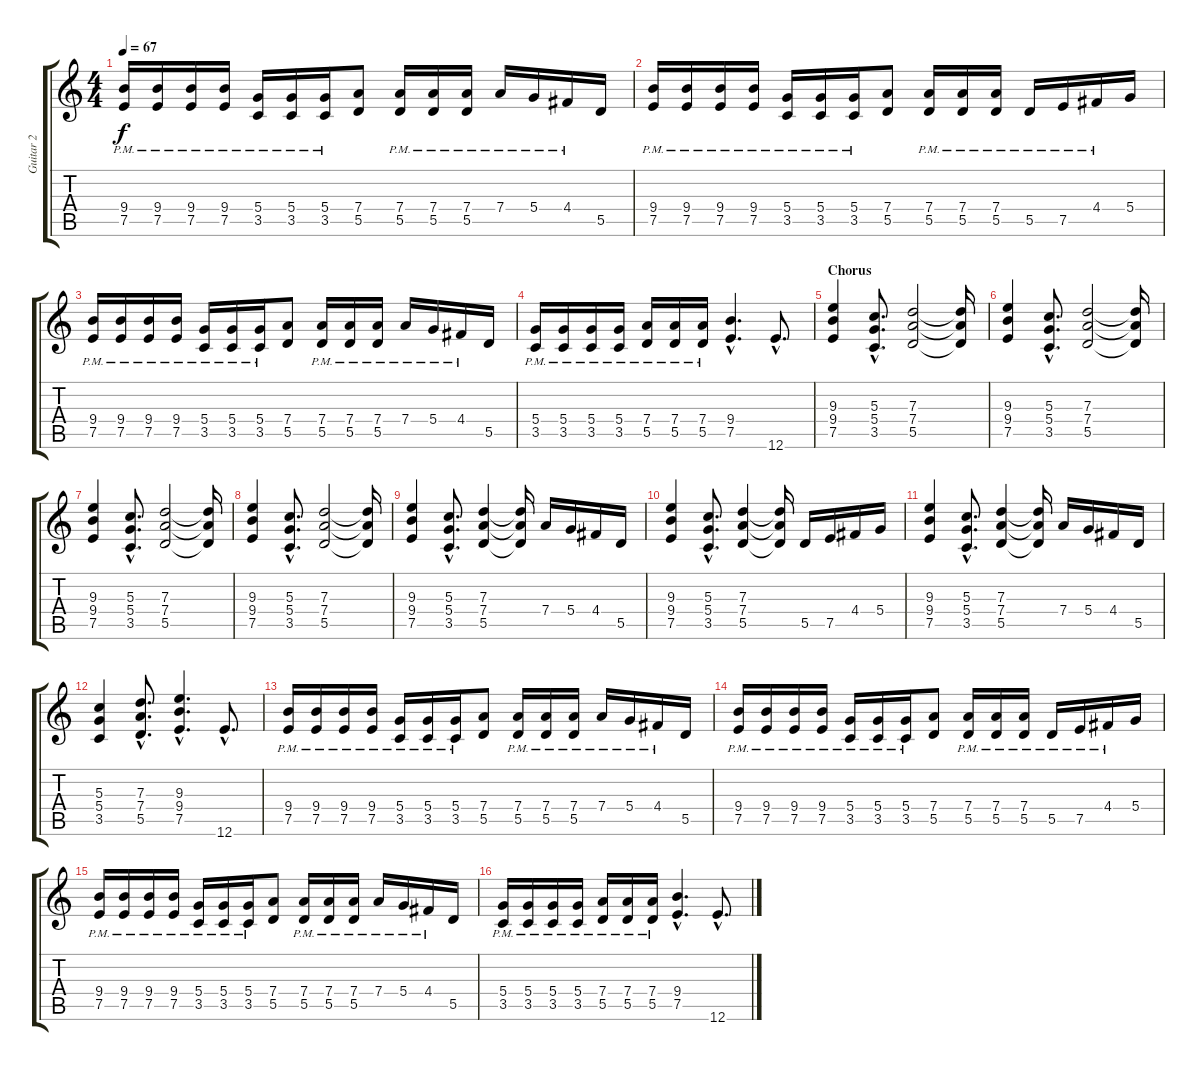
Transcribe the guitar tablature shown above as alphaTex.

\track ("Guitar 2" "Guitar 2") {instrument overdrivenguitar}
\staff {score tabs}
\tuning (E4 B3 G3 D3 A2 E2) {hide}
\ts (4 4)
\tempo 67
\clef g2
\ks c
(9.4{pm} 7.5{pm}).16{dy f} (9.4{pm} 7.5{pm}).16 (9.4{pm} 7.5{pm}).16 (9.4{pm} 7.5{pm}).16 (5.4{pm} 3.5{pm}).16 (5.4{pm} 3.5{pm}).16 (5.4{pm} 3.5{pm}).16 (7.4 5.5).8 (7.4 5.5{pm}).16 (7.4 5.5{pm}).16 (7.4 5.5{pm}).16 7.4{pm}.16 5.4{pm}.16 4.4{pm}.16 5.5.16 |
(9.4{pm} 7.5{pm}).16 (9.4{pm} 7.5{pm}).16 (9.4{pm} 7.5{pm}).16 (9.4{pm} 7.5{pm}).16 (5.4{pm} 3.5{pm}).16 (5.4{pm} 3.5{pm}).16 (5.4{pm} 3.5{pm}).16 (7.4 5.5).8 (7.4 5.5{pm}).16 (7.4 5.5{pm}).16 (7.4 5.5{pm}).16 5.5{pm}.16 7.5{pm}.16 4.4{pm}.16 5.4.16 |
(9.4{pm} 7.5{pm}).16 (9.4{pm} 7.5{pm}).16 (9.4{pm} 7.5{pm}).16 (9.4{pm} 7.5{pm}).16 (5.4{pm} 3.5{pm}).16 (5.4{pm} 3.5{pm}).16 (5.4{pm} 3.5{pm}).16 (7.4 5.5).8 (7.4 5.5{pm}).16 (7.4 5.5{pm}).16 (7.4 5.5{pm}).16 7.4{pm}.16 5.4{pm}.16 4.4{pm}.16 5.5.16 |
(5.4{pm} 3.5{pm}).16 (5.4{pm} 3.5{pm}).16 (5.4{pm} 3.5{pm}).16 (5.4{pm} 3.5{pm}).16 (7.4{pm} 5.5{pm}).16 (7.4{pm} 5.5{pm}).16 (7.4{pm} 5.5{pm}).16 (9.4{hac} 7.5{hac}).4{d} 12.6{hac}.8{d} |
\section ("" "Chorus")
(9.3 9.4 7.5).4 (5.3{hac} 5.4{hac} 3.5{hac}).8{d} (7.3 7.4 5.5).2 (7.3{t} 7.4{t} 5.5{t}).16 |
(9.3 9.4 7.5).4 (5.3{hac} 5.4{hac} 3.5{hac}).8{d} (7.3 7.4 5.5).2 (7.3{t} 7.4{t} 5.5{t}).16 |
(9.3 9.4 7.5).4 (5.3{hac} 5.4{hac} 3.5{hac}).8{d} (7.3 7.4 5.5).2 (7.3{t} 7.4{t} 5.5{t}).16 |
(9.3 9.4 7.5).4 (5.3{hac} 5.4{hac} 3.5{hac}).8{d} (7.3 7.4 5.5).2 (7.3{t} 7.4{t} 5.5{t}).16 |
(9.3 9.4 7.5).4 (5.3{hac} 5.4{hac} 3.5{hac}).8{d} (7.3 7.4 5.5).4 (7.3{t} 7.4{t} 5.5{t}).16 7.4.16 5.4.16 4.4.16 5.5.16 |
(9.3 9.4 7.5).4 (5.3{hac} 5.4{hac} 3.5{hac}).8{d} (7.3 7.4 5.5).4 (7.3{t} 7.4{t} 5.5{t}).16 5.5.16 7.5.16 4.4.16 5.4.16 |
(9.3 9.4 7.5).4 (5.3{hac} 5.4{hac} 3.5{hac}).8{d} (7.3 7.4 5.5).4 (7.3{t} 7.4{t} 5.5{t}).16 7.4.16 5.4.16 4.4.16 5.5.16 |
(5.3 5.4 3.5).4 (7.3{hac} 7.4{hac} 5.5{hac}).8{d} (9.3{hac} 9.4{hac} 7.5{hac}).4{d} 12.6{hac}.8{d} |
(9.4{pm} 7.5{pm}).16 (9.4{pm} 7.5{pm}).16 (9.4{pm} 7.5{pm}).16 (9.4{pm} 7.5{pm}).16 (5.4{pm} 3.5{pm}).16 (5.4{pm} 3.5{pm}).16 (5.4{pm} 3.5{pm}).16 (7.4 5.5).8 (7.4 5.5{pm}).16 (7.4 5.5{pm}).16 (7.4 5.5{pm}).16 7.4{pm}.16 5.4{pm}.16 4.4{pm}.16 5.5.16 |
(9.4{pm} 7.5{pm}).16 (9.4{pm} 7.5{pm}).16 (9.4{pm} 7.5{pm}).16 (9.4{pm} 7.5{pm}).16 (5.4{pm} 3.5{pm}).16 (5.4{pm} 3.5{pm}).16 (5.4{pm} 3.5{pm}).16 (7.4 5.5).8 (7.4 5.5{pm}).16 (7.4 5.5{pm}).16 (7.4 5.5{pm}).16 5.5{pm}.16 7.5{pm}.16 4.4{pm}.16 5.4.16 |
(9.4{pm} 7.5{pm}).16 (9.4{pm} 7.5{pm}).16 (9.4{pm} 7.5{pm}).16 (9.4{pm} 7.5{pm}).16 (5.4{pm} 3.5{pm}).16 (5.4{pm} 3.5{pm}).16 (5.4{pm} 3.5{pm}).16 (7.4 5.5).8 (7.4 5.5{pm}).16 (7.4 5.5{pm}).16 (7.4 5.5{pm}).16 7.4{pm}.16 5.4{pm}.16 4.4{pm}.16 5.5.16 |
(5.4{pm} 3.5{pm}).16 (5.4{pm} 3.5{pm}).16 (5.4{pm} 3.5{pm}).16 (5.4{pm} 3.5{pm}).16 (7.4{pm} 5.5{pm}).16 (7.4{pm} 5.5{pm}).16 (7.4{pm} 5.5{pm}).16 (9.4{hac} 7.5{hac}).4{d} 12.6{hac}.8{d}
